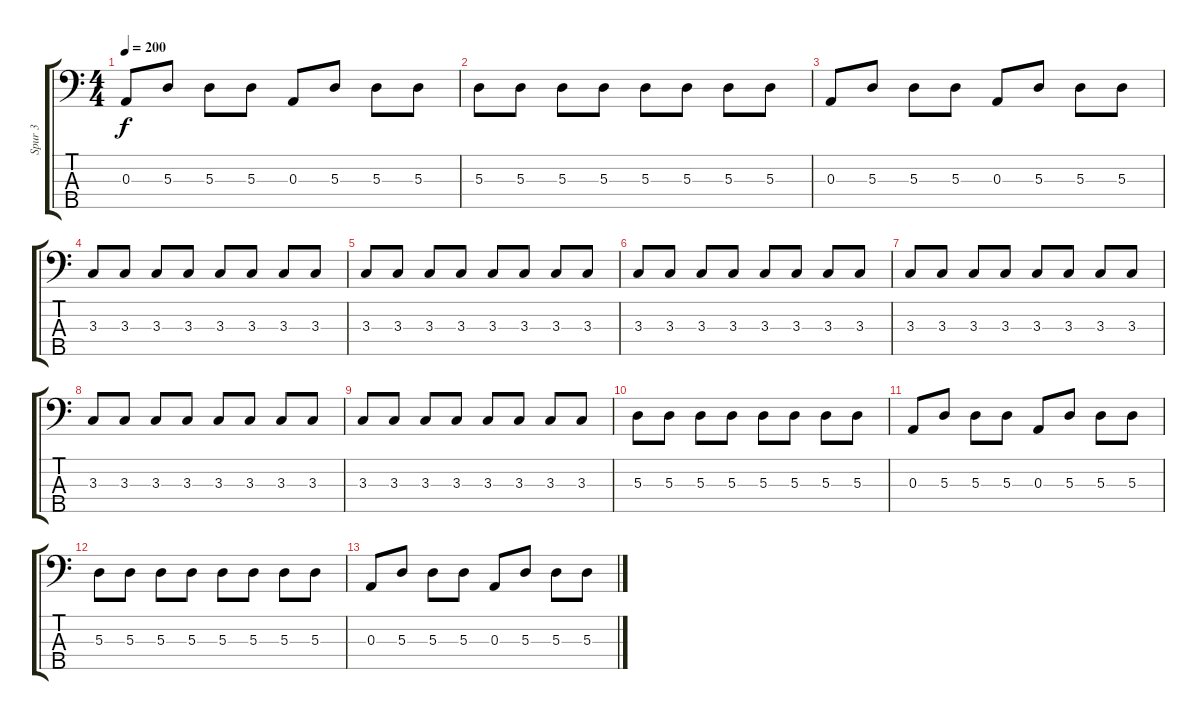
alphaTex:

\track ("Spur 3" "Spur 3") {instrument electricbasspick}
\staff {score tabs}
\tuning (G2 D2 A1 E1 B0) {hide}
\ts (4 4)
\tempo 200
\clef f4
\ks c
0.3.8{dy f} 5.3.8 5.3.8 5.3.8 0.3.8 5.3.8 5.3.8 5.3.8 |
5.3.8 5.3.8 5.3.8 5.3.8 5.3.8 5.3.8 5.3.8 5.3.8 |
0.3.8 5.3.8 5.3.8 5.3.8 0.3.8 5.3.8 5.3.8 5.3.8 |
3.3.8 3.3.8 3.3.8 3.3.8 3.3.8 3.3.8 3.3.8 3.3.8 |
3.3.8 3.3.8 3.3.8 3.3.8 3.3.8 3.3.8 3.3.8 3.3.8 |
3.3.8 3.3.8 3.3.8 3.3.8 3.3.8 3.3.8 3.3.8 3.3.8 |
3.3.8 3.3.8 3.3.8 3.3.8 3.3.8 3.3.8 3.3.8 3.3.8 |
3.3.8 3.3.8 3.3.8 3.3.8 3.3.8 3.3.8 3.3.8 3.3.8 |
3.3.8 3.3.8 3.3.8 3.3.8 3.3.8 3.3.8 3.3.8 3.3.8 |
5.3.8 5.3.8 5.3.8 5.3.8 5.3.8 5.3.8 5.3.8 5.3.8 |
0.3.8 5.3.8 5.3.8 5.3.8 0.3.8 5.3.8 5.3.8 5.3.8 |
5.3.8 5.3.8 5.3.8 5.3.8 5.3.8 5.3.8 5.3.8 5.3.8 |
0.3.8 5.3.8 5.3.8 5.3.8 0.3.8 5.3.8 5.3.8 5.3.8
